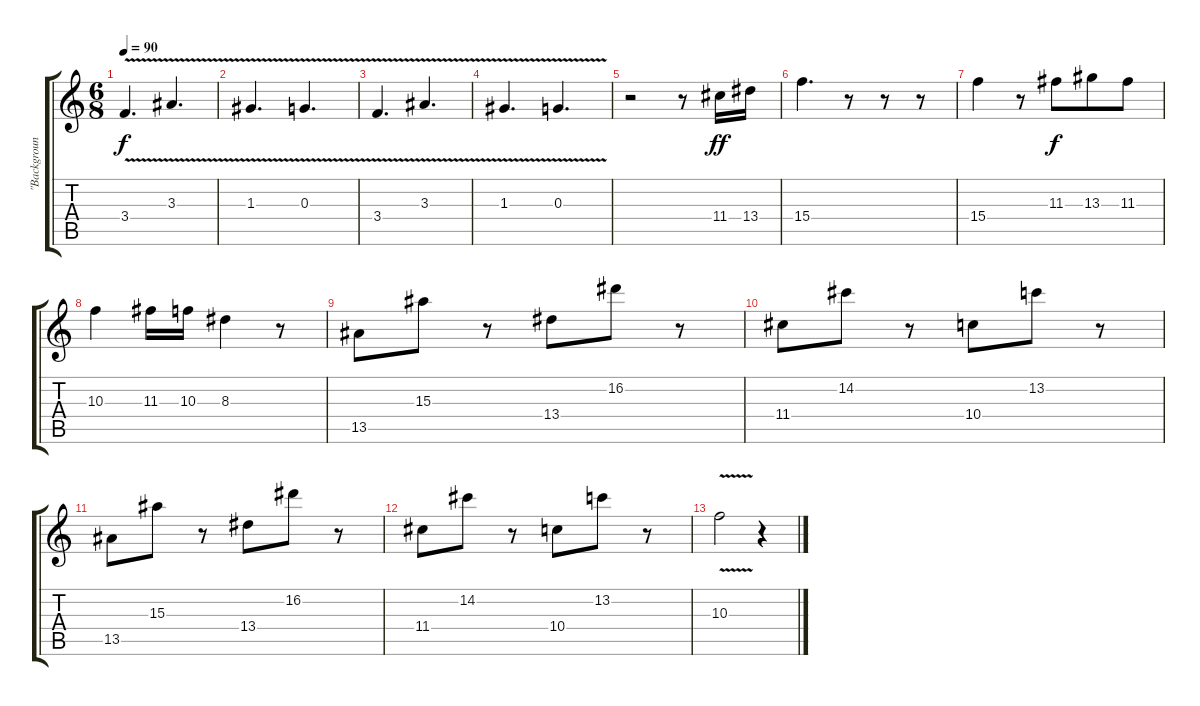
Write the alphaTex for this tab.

\track ("\"Background Lead Guitar\"" "\"Backgroun") {instrument distortionguitar}
\staff {score tabs}
\tuning (E4 B3 G3 D3 A2 E2) {hide}
\ts (6 8)
\section ("" "")
\tempo 90
\clef g2
\ks c
3.4{v}.4{d dy f} 3.3{v}.4{d} |
1.3{v}.4{d} 0.3{v}.4{d} |
3.4{v}.4{d} 3.3{v}.4{d} |
1.3{v}.4{d} 0.3{v}.4{d} |
r.2 r.8 11.4.16{dy ff} 13.4.16 |
15.4.4{d} r.8 r.8 r.8 |
15.4.4 r.8 11.3.8{dy f} 13.3.8 11.3.8 |
10.3.4 11.3.16 10.3.16 8.3.4 r.8 |
13.5.8 15.3.8 r.8 13.4.8 16.2.8 r.8 |
11.4.8 14.2.8 r.8 10.4.8 13.2.8 r.8 |
13.5.8 15.3.8 r.8 13.4.8 16.2.8 r.8 |
11.4.8 14.2.8 r.8 10.4.8 13.2.8 r.8 |
10.3{v}.2 r.4
